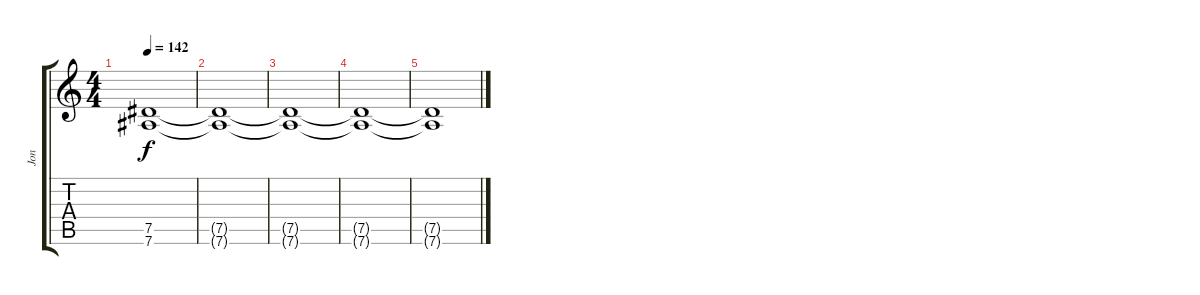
\track ("Jon" "Jon") {instrument distortionguitar}
\staff {score tabs}
\tuning (Eb4 Bb3 Gb3 Db3 Ab2 Eb2) {hide}
\ts (4 4)
\tempo 142
\clef g2
\ks c
(7.5{t} 7.6{t}).1{dy f} |
(7.5{t} 7.6{t}).1 |
(7.5{t} 7.6{t}).1 |
(7.5{t} 7.6{t}).1 |
(7.5{t} 7.6{t}).1
